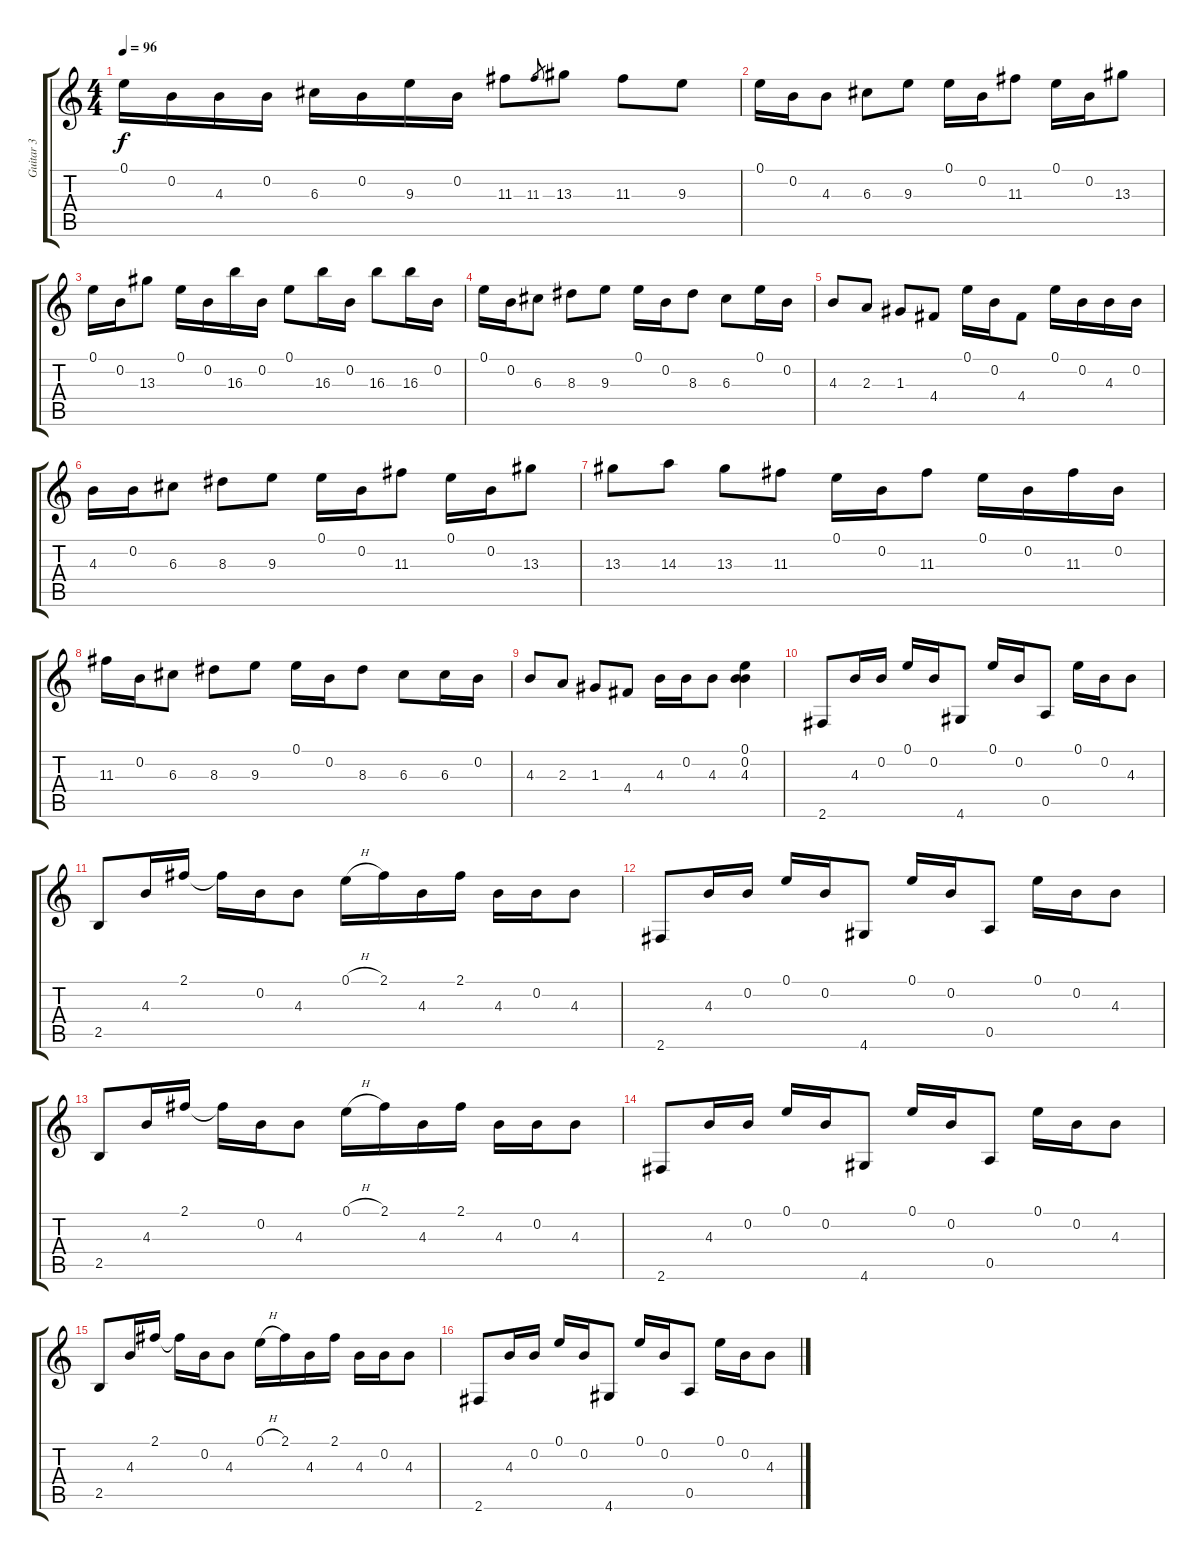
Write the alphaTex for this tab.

\track ("Guitar 3" "Guitar 3") {instrument banjo}
\staff {score tabs}
\tuning (E4 B3 G3 D3 A2 E2) {hide}
\displaytranspose 12
\ts (4 4)
\tempo 96
\clef g2
\ks c
0.1.16{dy f} 0.2.16 4.3.16 0.2.16 6.3.16 0.2.16 9.3.16 0.2.16 11.3.8 11.3.8{gr} 13.3.8 11.3.8 9.3.8 |
0.1.16 0.2.16 4.3.8 6.3.8 9.3.8 0.1.16 0.2.16 11.3.8 0.1.16 0.2.16 13.3.8 |
0.1.16 0.2.16 13.3.8 0.1.16 0.2.16 16.3.16 0.2.16 0.1.8 16.3.16 0.2.16 16.3.8 16.3.16 0.2.16 |
0.1.16 0.2.16 6.3.8 8.3.8 9.3.8 0.1.16 0.2.16 8.3.8 6.3.8 0.1.16 0.2.16 |
4.3.8 2.3.8 1.3.8 4.4.8 0.1.16 0.2.16 4.4.8 0.1.16 0.2.16 4.3.16 0.2.16 |
4.3.16 0.2.16 6.3.8 8.3.8 9.3.8 0.1.16 0.2.16 11.3.8 0.1.16 0.2.16 13.3.8 |
13.3.8 14.3.8 13.3.8 11.3.8 0.1.16 0.2.16 11.3.8 0.1.16 0.2.16 11.3.16 0.2.16 |
11.3.16 0.2.16 6.3.8 8.3.8 9.3.8 0.1.16 0.2.16 8.3.8 6.3.8 6.3.16 0.2.16 |
4.3.8 2.3.8 1.3.8 4.4.8 4.3.16 0.2.16 4.3.8 (0.1 0.2 4.3).4 |
2.6.8 4.3.16 0.2.16 0.1.16 0.2.16 4.6.8 0.1.16 0.2.16 0.5.8 0.1.16 0.2.16 4.3.8 |
2.5.8 4.3.16 2.1.16 2.1{t}.16 0.2.16 4.3.8 0.1{h}.16 2.1.16 4.3.16 2.1.16 4.3.16 0.2.16 4.3.8 |
2.6.8 4.3.16 0.2.16 0.1.16 0.2.16 4.6.8 0.1.16 0.2.16 0.5.8 0.1.16 0.2.16 4.3.8 |
2.5.8 4.3.16 2.1.16 2.1{t}.16 0.2.16 4.3.8 0.1{h}.16 2.1.16 4.3.16 2.1.16 4.3.16 0.2.16 4.3.8 |
2.6.8 4.3.16 0.2.16 0.1.16 0.2.16 4.6.8 0.1.16 0.2.16 0.5.8 0.1.16 0.2.16 4.3.8 |
2.5.8 4.3.16 2.1.16 2.1{t}.16 0.2.16 4.3.8 0.1{h}.16 2.1.16 4.3.16 2.1.16 4.3.16 0.2.16 4.3.8 |
2.6.8 4.3.16 0.2.16 0.1.16 0.2.16 4.6.8 0.1.16 0.2.16 0.5.8 0.1.16 0.2.16 4.3.8
